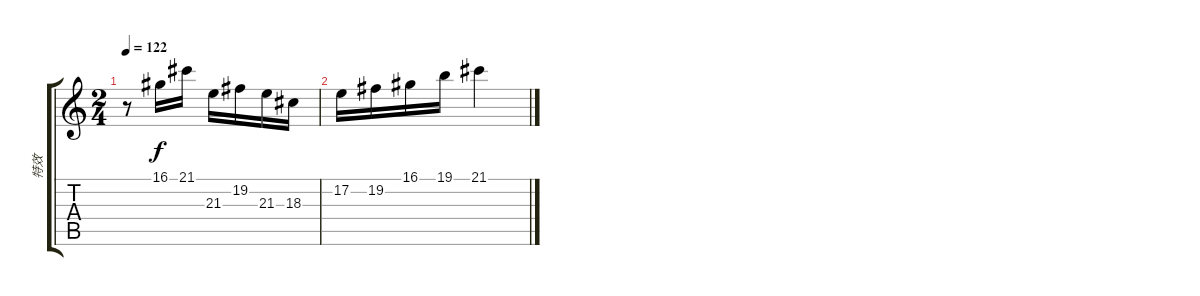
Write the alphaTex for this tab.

\track ("特效" "特效") {instrument glockenspiel}
\staff {score tabs}
\tuning (E4 B3 G3 D3 A2 E2) {hide}
\ts (2 4)
\tempo 122
\clef g2
\ks c
r.8{dy f} 16.1.16 21.1.16 21.3.16 19.2.16 21.3.16 18.3.16 |
17.2.16 19.2.16 16.1.16 19.1.16 21.1.4
